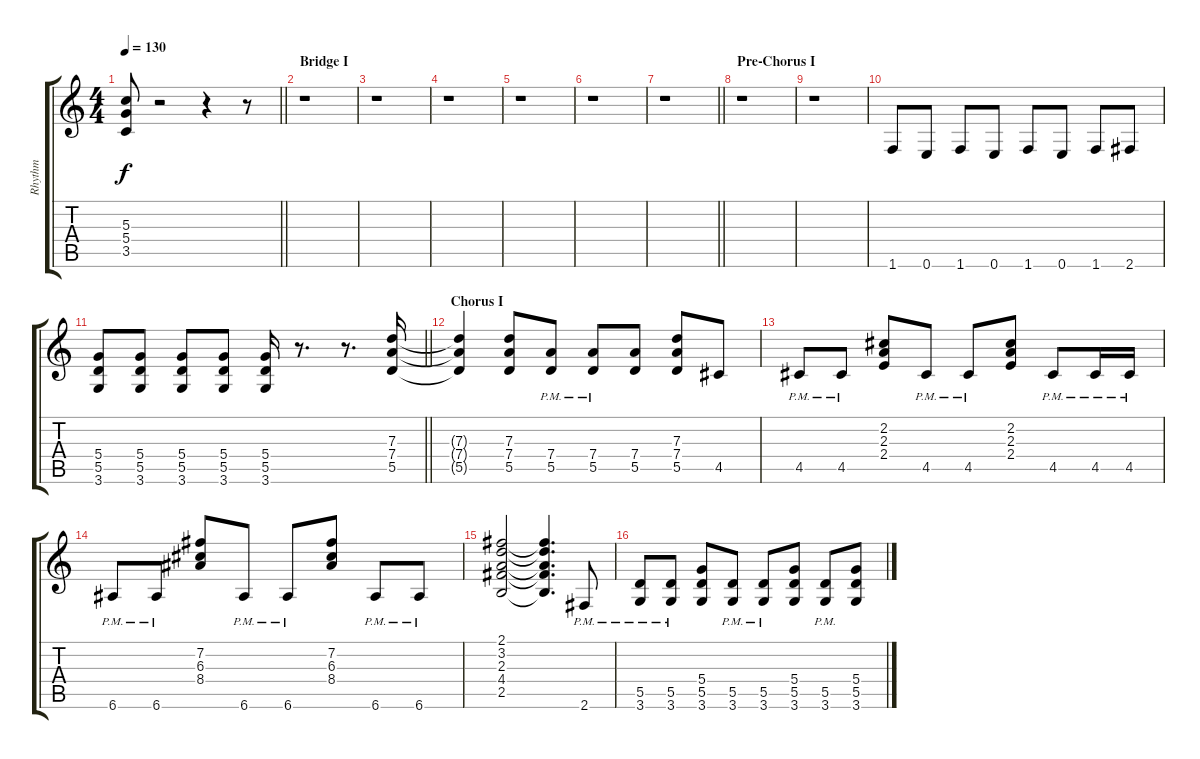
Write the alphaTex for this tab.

\track ("Rhythm" "Rhythm") {instrument overdrivenguitar}
\staff {score tabs}
\tuning (E4 B3 G3 D3 A2 E2) {hide}
\ts (4 4)
\tempo 130
\clef g2
\barLineRight lightlight
\ks c
(5.3{t} 5.4{t} 3.5{t}).8{dy f} r.2 r.4 r.8 |
\section ("" "Bridge I")
r.1 |
r.1 |
r.1 |
r.1 |
r.1 |
\barLineRight lightlight
r.1 |
\section ("" "Pre-Chorus I")
r.1 |
r.1 |
1.6.8 0.6.8 1.6.8 0.6.8 1.6.8 0.6.8 1.6.8 2.6.8 |
\barLineRight lightlight
(5.4 5.5 3.6).8 (5.4 5.5 3.6).8 (5.4 5.5 3.6).8 (5.4 5.5 3.6).8 (5.4 5.5 3.6).16 r.8{d} r.8{d} (7.3 7.4 5.5).16 |
\section ("" "Chorus I")
(7.3{t} 7.4{t} 5.5{t}).4 (7.3 7.4 5.5).8 (7.4{pm} 5.5{pm}).8 (7.4{pm} 5.5{pm}).8 (7.4 5.5).8 (7.3 7.4 5.5).8 4.5.8 |
4.5{pm}.8 4.5{pm}.8 (2.2 2.3 2.4).8 4.5{pm}.8 4.5{pm}.8 (2.2 2.3 2.4).8 4.5{pm}.8 4.5{pm}.16 4.5{pm}.16 |
6.6{pm}.8 6.6{pm}.8 (7.2 6.3 8.4).8 6.6{pm}.8 6.6{pm}.8 (7.2 6.3 8.4).8 6.6{pm}.8 6.6{pm}.8 |
(2.1 3.2 2.3 4.4 2.5).2 (2.1{t} 3.2{t} 2.3{t} 4.4{t} 2.5{t}).4{d} 2.6{pm}.8 |
(5.5{pm} 3.6{pm}).8 (5.5{pm} 3.6{pm}).8 (5.4 5.5 3.6).8 (5.5{pm} 3.6{pm}).8 (5.5{pm} 3.6{pm}).8 (5.4 5.5 3.6).8 (5.5{pm} 3.6{pm}).8 (5.4 5.5 3.6).8
